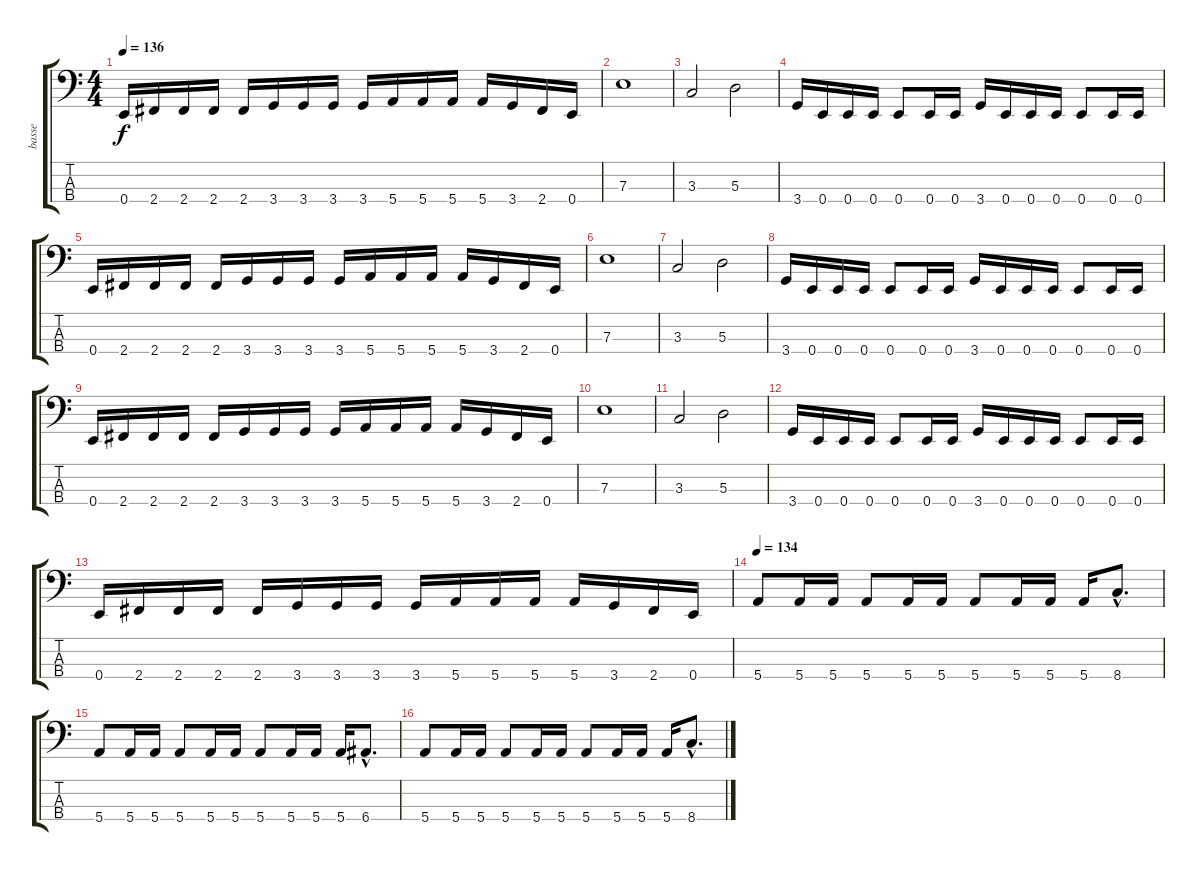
\track ("basse" "basse") {instrument electricbassfinger}
\staff {score tabs}
\tuning (G2 D2 A1 E1) {hide}
\ts (4 4)
\tempo 136
\clef f4
\ks c
0.4.16{dy f} 2.4.16 2.4.16 2.4.16 2.4.16 3.4.16 3.4.16 3.4.16 3.4.16 5.4.16 5.4.16 5.4.16 5.4.16 3.4.16 2.4.16 0.4.16 |
7.3.1 |
3.3.2 5.3.2 |
3.4.16 0.4.16 0.4.16 0.4.16 0.4.8 0.4.16 0.4.16 3.4.16 0.4.16 0.4.16 0.4.16 0.4.8 0.4.16 0.4.16 |
0.4.16 2.4.16 2.4.16 2.4.16 2.4.16 3.4.16 3.4.16 3.4.16 3.4.16 5.4.16 5.4.16 5.4.16 5.4.16 3.4.16 2.4.16 0.4.16 |
7.3.1 |
3.3.2 5.3.2 |
3.4.16 0.4.16 0.4.16 0.4.16 0.4.8 0.4.16 0.4.16 3.4.16 0.4.16 0.4.16 0.4.16 0.4.8 0.4.16 0.4.16 |
0.4.16 2.4.16 2.4.16 2.4.16 2.4.16 3.4.16 3.4.16 3.4.16 3.4.16 5.4.16 5.4.16 5.4.16 5.4.16 3.4.16 2.4.16 0.4.16 |
7.3.1 |
3.3.2 5.3.2 |
3.4.16 0.4.16 0.4.16 0.4.16 0.4.8 0.4.16 0.4.16 3.4.16 0.4.16 0.4.16 0.4.16 0.4.8 0.4.16 0.4.16 |
0.4.16 2.4.16 2.4.16 2.4.16 2.4.16 3.4.16 3.4.16 3.4.16 3.4.16 5.4.16 5.4.16 5.4.16 5.4.16 3.4.16 2.4.16 0.4.16 |
\tempo 134
5.4.8 5.4.16 5.4.16 5.4.8 5.4.16 5.4.16 5.4.8 5.4.16 5.4.16 5.4.16 8.4{hac}.8{d} |
5.4.8 5.4.16 5.4.16 5.4.8 5.4.16 5.4.16 5.4.8 5.4.16 5.4.16 5.4.16 6.4{hac}.8{d} |
5.4.8 5.4.16 5.4.16 5.4.8 5.4.16 5.4.16 5.4.8 5.4.16 5.4.16 5.4.16 8.4{hac}.8{d}
